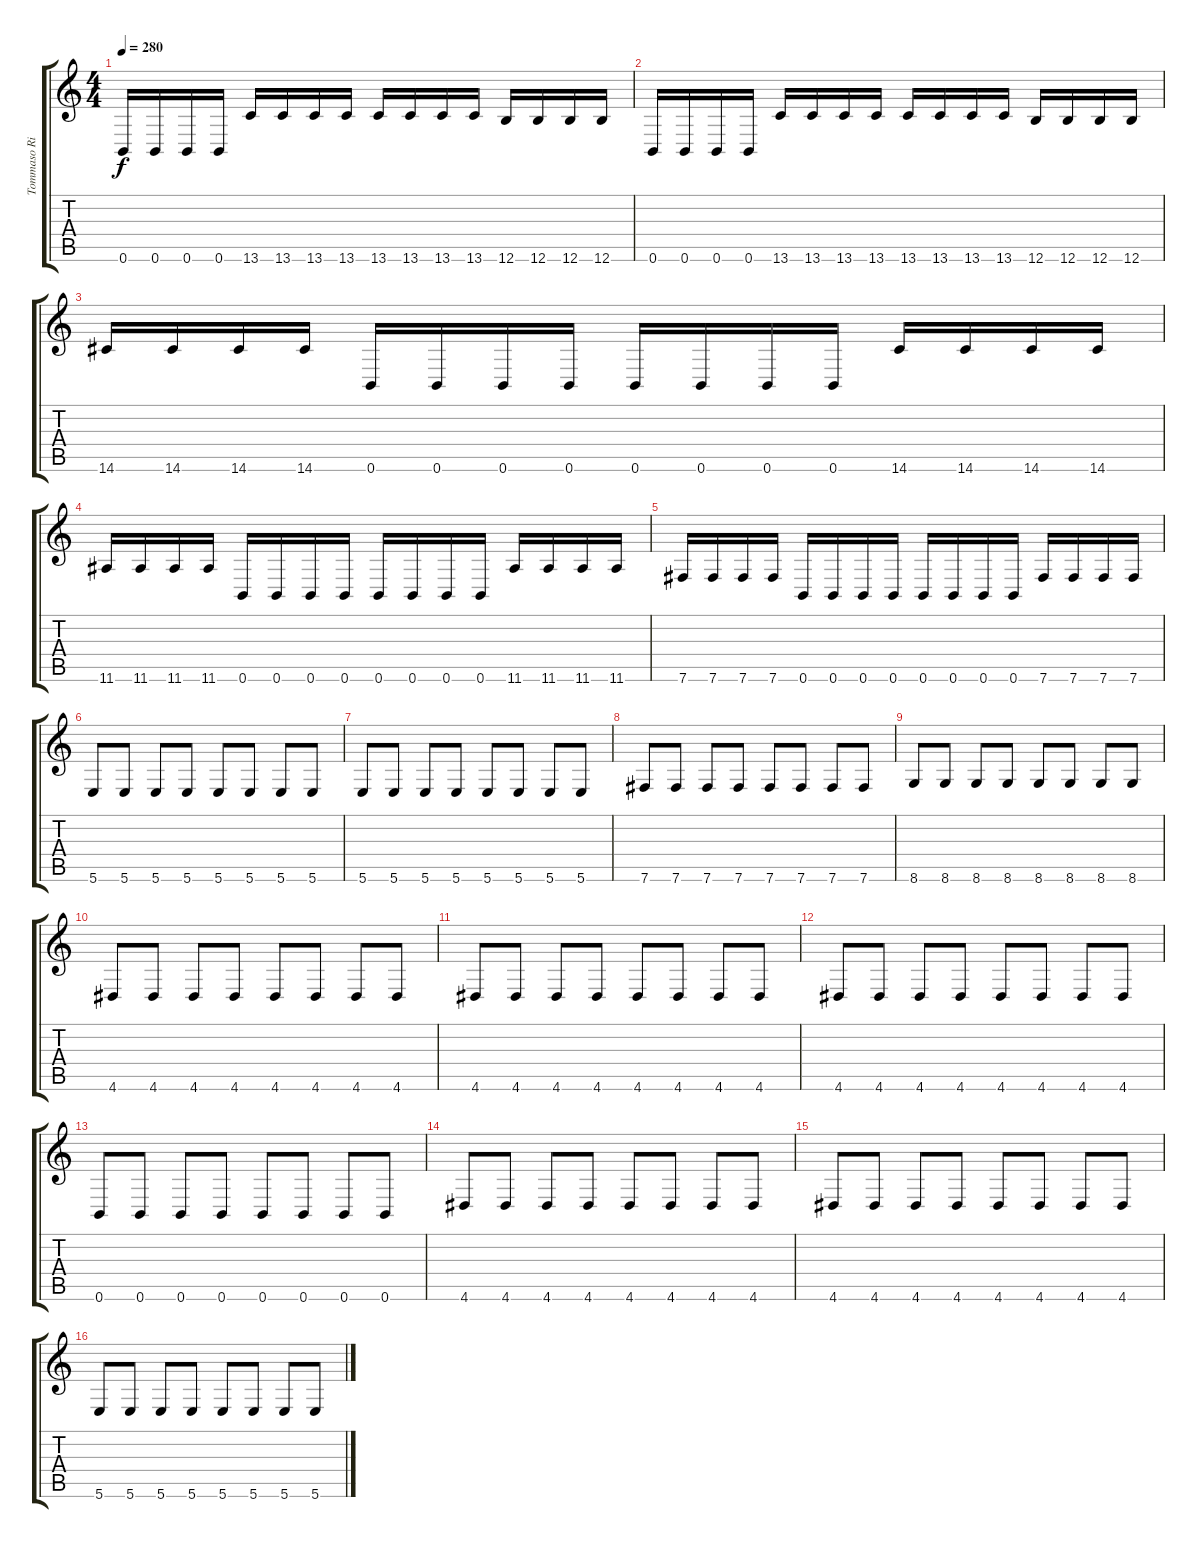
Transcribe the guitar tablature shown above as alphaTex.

\track ("Tommaso Riccardi" "Tommaso Ri") {instrument overdrivenguitar}
\staff {score tabs}
\tuning (B3 Gb3 D3 A2 E2 B1) {hide}
\ts (4 4)
\tempo 280
\clef g2
\ks c
0.6.16{dy f} 0.6.16 0.6.16 0.6.16 13.6.16 13.6.16 13.6.16 13.6.16 13.6.16 13.6.16 13.6.16 13.6.16 12.6.16 12.6.16 12.6.16 12.6.16 |
0.6.16 0.6.16 0.6.16 0.6.16 13.6.16 13.6.16 13.6.16 13.6.16 13.6.16 13.6.16 13.6.16 13.6.16 12.6.16 12.6.16 12.6.16 12.6.16 |
14.6.16 14.6.16 14.6.16 14.6.16 0.6.16 0.6.16 0.6.16 0.6.16 0.6.16 0.6.16 0.6.16 0.6.16 14.6.16 14.6.16 14.6.16 14.6.16 |
11.6.16 11.6.16 11.6.16 11.6.16 0.6.16 0.6.16 0.6.16 0.6.16 0.6.16 0.6.16 0.6.16 0.6.16 11.6.16 11.6.16 11.6.16 11.6.16 |
7.6.16 7.6.16 7.6.16 7.6.16 0.6.16 0.6.16 0.6.16 0.6.16 0.6.16 0.6.16 0.6.16 0.6.16 7.6.16 7.6.16 7.6.16 7.6.16 |
5.6.8 5.6.8 5.6.8 5.6.8 5.6.8 5.6.8 5.6.8 5.6.8 |
5.6.8 5.6.8 5.6.8 5.6.8 5.6.8 5.6.8 5.6.8 5.6.8 |
7.6.8 7.6.8 7.6.8 7.6.8 7.6.8 7.6.8 7.6.8 7.6.8 |
8.6.8 8.6.8 8.6.8 8.6.8 8.6.8 8.6.8 8.6.8 8.6.8 |
4.6.8 4.6.8 4.6.8 4.6.8 4.6.8 4.6.8 4.6.8 4.6.8 |
4.6.8 4.6.8 4.6.8 4.6.8 4.6.8 4.6.8 4.6.8 4.6.8 |
4.6.8 4.6.8 4.6.8 4.6.8 4.6.8 4.6.8 4.6.8 4.6.8 |
0.6.8 0.6.8 0.6.8 0.6.8 0.6.8 0.6.8 0.6.8 0.6.8 |
4.6.8 4.6.8 4.6.8 4.6.8 4.6.8 4.6.8 4.6.8 4.6.8 |
4.6.8 4.6.8 4.6.8 4.6.8 4.6.8 4.6.8 4.6.8 4.6.8 |
5.6.8 5.6.8 5.6.8 5.6.8 5.6.8 5.6.8 5.6.8 5.6.8
